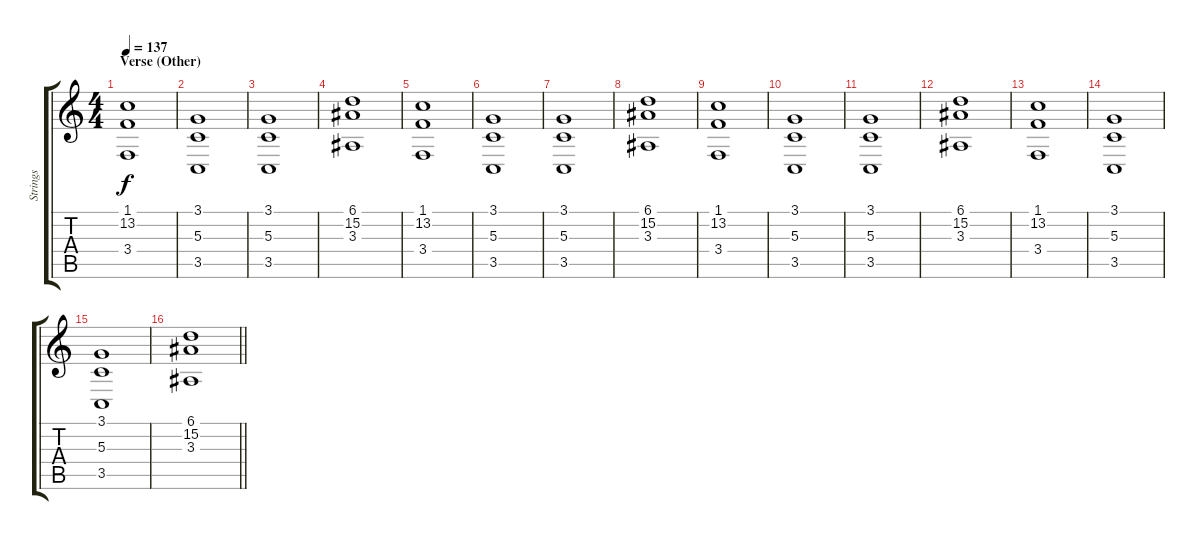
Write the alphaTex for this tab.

\track ("Strings " "Strings ") {instrument stringensemble1}
\staff {score tabs}
\tuning (E4 B3 G3 D3 A2 E2) {hide}
\ts (4 4)
\section ("" "Verse (Other) ")
\tempo 137
\clef g2
\ks c
(1.1 13.2 3.4).1{dy f} |
(3.1 5.3 3.5).1 |
(3.1 5.3 3.5).1 |
(6.1 15.2 3.3).1 |
(1.1 13.2 3.4).1 |
(3.1 5.3 3.5).1 |
(3.1 5.3 3.5).1 |
(6.1 15.2 3.3).1 |
(1.1 13.2 3.4).1 |
(3.1 5.3 3.5).1 |
(3.1 5.3 3.5).1 |
(6.1 15.2 3.3).1 |
(1.1 13.2 3.4).1 |
(3.1 5.3 3.5).1 |
(3.1 5.3 3.5).1 |
\barLineRight lightlight
(6.1 15.2 3.3).1
